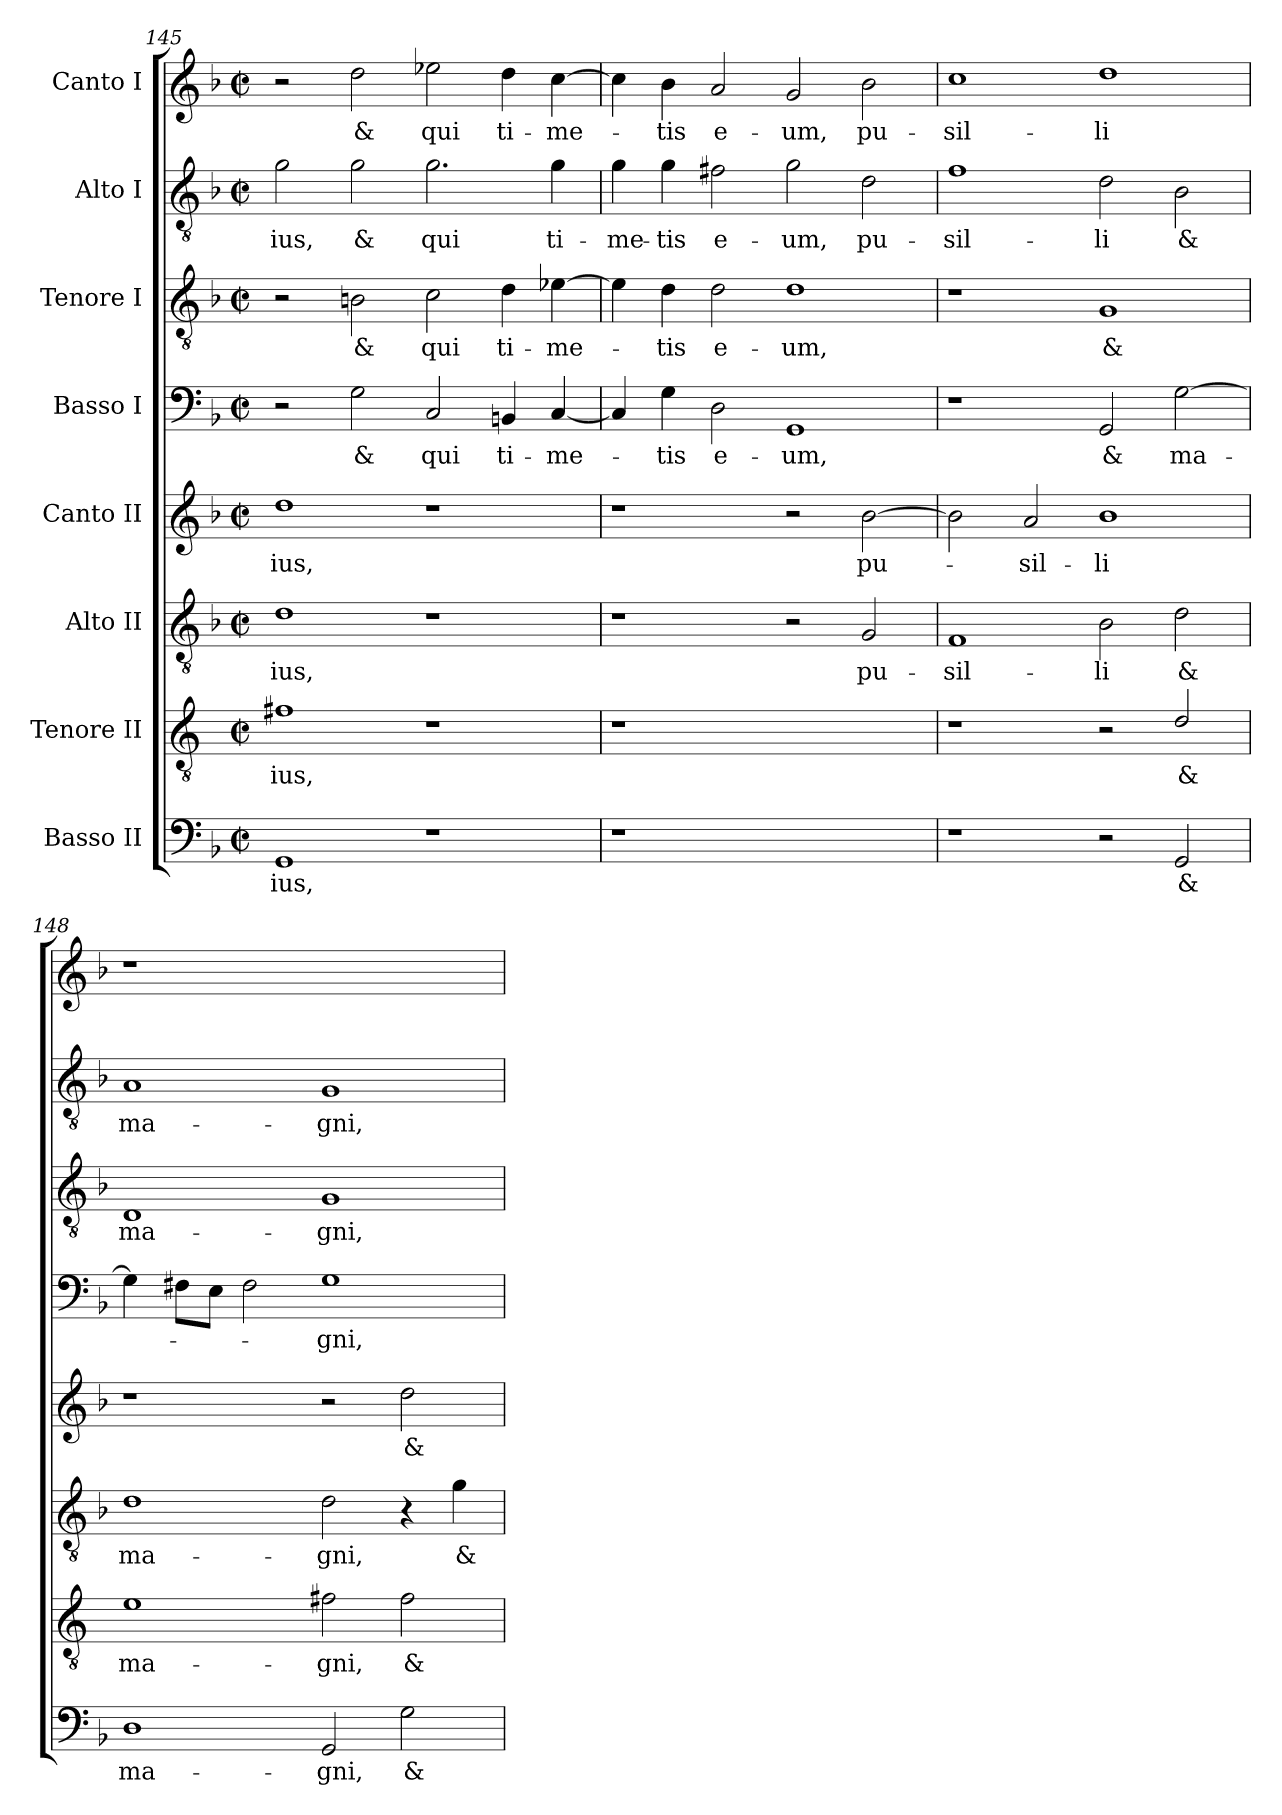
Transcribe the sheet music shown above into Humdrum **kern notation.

**kern	**text	**kern	**text	**kern	**text	**kern	**text	**kern	**text	**kern	**text	**kern	**text	**kern	**text
*part8	*part8	*part7	*part7	*part6	*part6	*part5	*part5	*part4	*part4	*part3	*part3	*part2	*part2	*part1	*part1
*staff8	*staff8	*staff7	*staff7	*staff6	*staff6	*staff5	*staff5	*staff4	*staff4	*staff3	*staff3	*staff2	*staff2	*staff1	*staff1
*I"Basso II	*	*I"Tenore II	*	*I"Alto II	*	*I"Canto II	*	*I"Basso I	*	*I"Tenore I	*	*I"Alto I	*	*I"Canto I	*
*clefF4	*	*clefGv2	*	*clefGv2	*	*clefG2	*	*clefF4	*	*clefGv2	*	*clefGv2	*	*clefG2	*
*	*	*ITrd4c7	*	*	*	*	*	*	*	*	*	*	*	*	*
*k[b-]	*	*k[b-]	*	*k[b-]	*	*k[b-]	*	*k[b-]	*	*k[b-]	*	*k[b-]	*	*k[b-]	*
*d:	*	*d:	*	*d:	*	*d:	*	*d:	*	*d:	*	*d:	*	*d:	*
*M2/2	*	*M2/2	*	*M2/2	*	*M2/2	*	*M2/2	*	*M2/2	*	*M2/2	*	*M2/2	*
*met(c|)	*	*met(c|)	*	*met(c|)	*	*met(c|)	*	*met(c|)	*	*met(c|)	*	*met(c|)	*	*met(c|)	*
=145	=145	=145	=145	=145	=145	=145	=145	=145	=145	=145	=145	=145	=145	=145	=145
!	!LO:LY:b	!	!LO:LY:b	!	!LO:LY:b	!	!LO:LY:b	!	!	!	!	!	!LO:LY:b	!	!
1GG	-ius,	1Bn	-ius,	1d	-ius,	1dd	-ius,	2r	.	2r	.	2g\	-ius,	2r	.
!	!	!	!	!	!	!	!	!	!LO:LY:b	!	!LO:LY:b	!	!LO:LY:b	!	!LO:LY:b
.	.	.	.	.	.	.	.	2G\	&	2Bn\	&	2g\	&	2dd\	&
!	!	!	!	!	!	!	!	!	!LO:LY:b	!	!LO:LY:b	!	!LO:LY:b	!	!LO:LY:b
1r	.	1r	.	1r	.	1r	.	2C/	qui	2c\	qui	2.g\	qui	2ee-X\	qui
!	!	!	!	!	!	!	!	!	!LO:LY:b	!	!LO:LY:b	!	!	!	!LO:LY:b
.	.	.	.	.	.	.	.	4BBn/	ti-	4d\	ti-	.	.	4dd\	ti-
!	!	!	!	!	!	!	!	!	!LO:LY:b	!	!LO:LY:b	!	!LO:LY:b	!	!LO:LY:b
.	.	.	.	.	.	.	.	[4C/	-me-	[4e-X\	-me-	4g\	ti-	[4cc\	-me-
!!LO:PB:g=z
=146	=146	=146	=146	=146	=146	=146	=146	=146	=146	=146	=146	=146	=146	=146	=146
!	!	!	!	!	!	!	!	!	!	!	!	!	!LO:LY:b	!	!
1r	.	1r	.	1r	.	1r	.	4C/]	.	4e-\]	.	4g\	-me-	4cc\]	.
!	!	!	!	!	!	!	!	!	!LO:LY:b	!	!LO:LY:b	!	!LO:LY:b	!	!LO:LY:b
.	.	.	.	.	.	.	.	4G\	-tis	4d\	-tis	4g\	-tis	4b-\	-tis
!	!	!	!	!	!	!	!	!	!LO:LY:b	!	!LO:LY:b	!	!LO:LY:b	!	!LO:LY:b
.	.	.	.	.	.	.	.	2D\	e-	2d\	e-	2f#X\	e-	2a/	e-
!	!	!	!	!	!	!	!	!	!LO:LY:b	!	!LO:LY:b	!	!LO:LY:b	!	!LO:LY:b
1ryy	.	1ryy	.	2r	.	2r	.	1GG	-um,	1d	-um,	2g\	-um,	2g/	-um,
!	!	!	!	!	!LO:LY:b	!	!LO:LY:b	!	!	!	!	!	!LO:LY:b	!	!LO:LY:b
.	.	.	.	2G/	pu-	[2b-\	pu-	.	.	.	.	2d\	pu-	2b-\	pu-
=147	=147	=147	=147	=147	=147	=147	=147	=147	=147	=147	=147	=147	=147	=147	=147
!	!	!	!	!	!LO:LY:b	!	!	!	!	!	!	!	!LO:LY:b	!	!LO:LY:b
1r	.	1r	.	1F	-sil-	2b-\]	.	1r	.	1r	.	1f	-sil-	1cc	-sil-
!	!	!	!	!	!	!	!LO:LY:b	!	!	!	!	!	!	!	!
.	.	.	.	.	.	2a/	-sil-	.	.	.	.	.	.	.	.
!	!	!	!	!	!LO:LY:b	!	!LO:LY:b	!	!LO:LY:b	!	!LO:LY:b	!	!LO:LY:b	!	!LO:LY:b
2r	.	2r	.	2B-\	-li	1b-	-li	2GG/	&	1G	&	2d\	-li	1dd	-li
!	!LO:LY:b	!	!LO:LY:b	!	!LO:LY:b	!	!	!	!LO:LY:b	!	!	!	!LO:LY:b	!	!
2GG/	&	2G/	&	2d\	&	.	.	[2G\	ma-	.	.	2B-\	&	.	.
=148	=148	=148	=148	=148	=148	=148	=148	=148	=148	=148	=148	=148	=148	=148	=148
!	!LO:LY:b	!	!LO:LY:b	!	!LO:LY:b	!	!	!	!	!	!LO:LY:b	!	!LO:LY:b	!	!
1D	ma-	1A	ma-	1d	ma-	1r	.	4G\]	.	1D	ma-	1A	ma-	1r	.
.	.	.	.	.	.	.	.	8F#X\L	.	.	.	.	.	.	.
.	.	.	.	.	.	.	.	8E\J	.	.	.	.	.	.	.
.	.	.	.	.	.	.	.	2F#\	.	.	.	.	.	.	.
!	!LO:LY:b	!	!LO:LY:b	!	!LO:LY:b	!	!	!	!LO:LY:b	!	!LO:LY:b	!	!LO:LY:b	!	!
2GG/	-gni,	2Bn\	-gni,	2d\	-gni,	2r	.	1G	-gni,	1G	-gni,	1G	-gni,	1ryy	.
!	!LO:LY:b	!	!LO:LY:b	!	!	!	!LO:LY:b	!	!	!	!	!	!	!	!
2G\	&	2B\	&	4r	.	2dd\	&	.	.	.	.	.	.	.	.
!	!	!	!	!	!LO:LY:b	!	!	!	!	!	!	!	!	!	!
.	.	.	.	4g\	&	.	.	.	.	.	.	.	.	.	.
=	=	=	=	=	=	=	=	=	=	=	=	=	=	=	=
*-	*-	*-	*-	*-	*-	*-	*-	*-	*-	*-	*-	*-	*-	*-	*-
